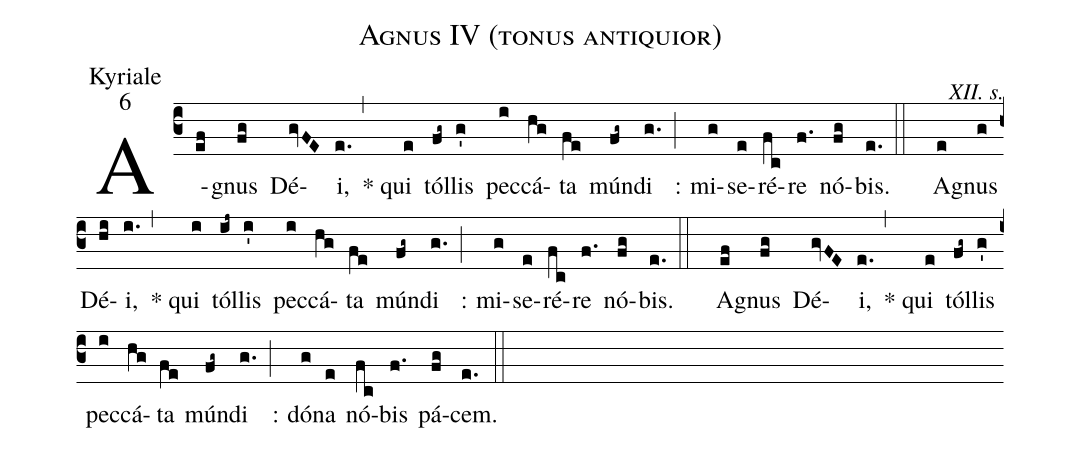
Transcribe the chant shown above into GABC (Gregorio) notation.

name:Agnus IV (tonus antiquior);
office-part:Kyriale;
mode:6;
commentary:XII. s.;
%%
(c3)A(ef)gnus(fg) Dé(gvFE)i,(e.,) * qui(e) tól(fg~)lis(g') pec(i)cá(hg)ta(fe) mún(fg~)di(g.;) : mi(g)se(e)ré(fc)re(f.) nó(fg)bis.(e.::)
A(e)gnus(g) Dé(hi)i,(i.,) * qui(i) tól(ij~)lis(i') pec(i)cá(hg)ta(fe) mún(fg~)di(g.;) : mi(g)se(e)ré(fc)re(f.) nó(fg)bis.(e.::)
A(ef)gnus(fg) Dé(gvFE)i,(e.,) * qui(e) tól(fg~)lis(g') pec(i)cá(hg)ta(fe) mún(fg~)di(g.;) : dó(g)na(e) nó(fc)bis(f.) pá(fg)cem.(e.::)
